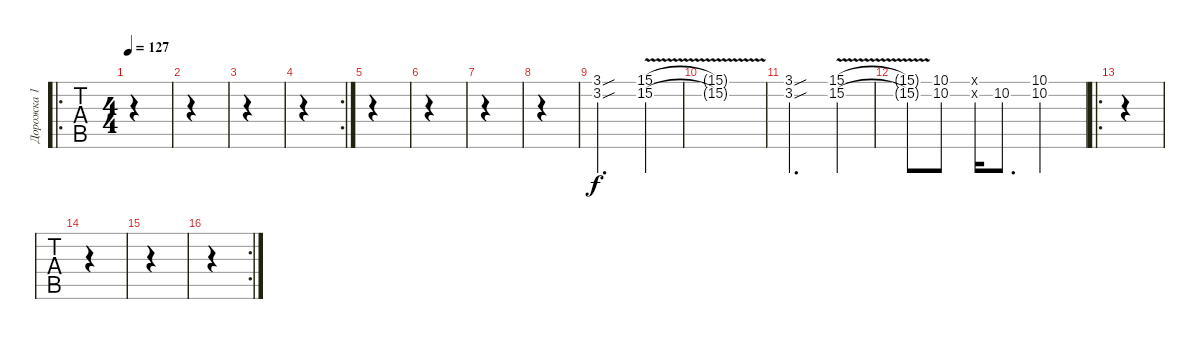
\track ("Дорожка 1" "Дорожка 1") {instrument overdrivenguitar}
\staff {tabs}
\tuning (E4 B3 G3 D3 A2 E2) {hide}
\ro
\ts (4 4)
\tempo 127
\clef g2
\ks c
|
|
|
\rc 2
|
|
|
|
|
(3.1{sou} 3.2{sou}).2{d} (15.1{v} 15.2{v}).4 |
(15.1{t} 15.2{t}).1 |
(3.1{sou} 3.2{sou}).2{d} (15.1{v} 15.2{v}).4 |
(15.1{t} 15.2{t}).8 (10.1 10.2).8 (0.1{x} 0.2{x}).16 10.2.8{d} (10.1 10.2).2 |
\ro
|
|
|
\rc 2
